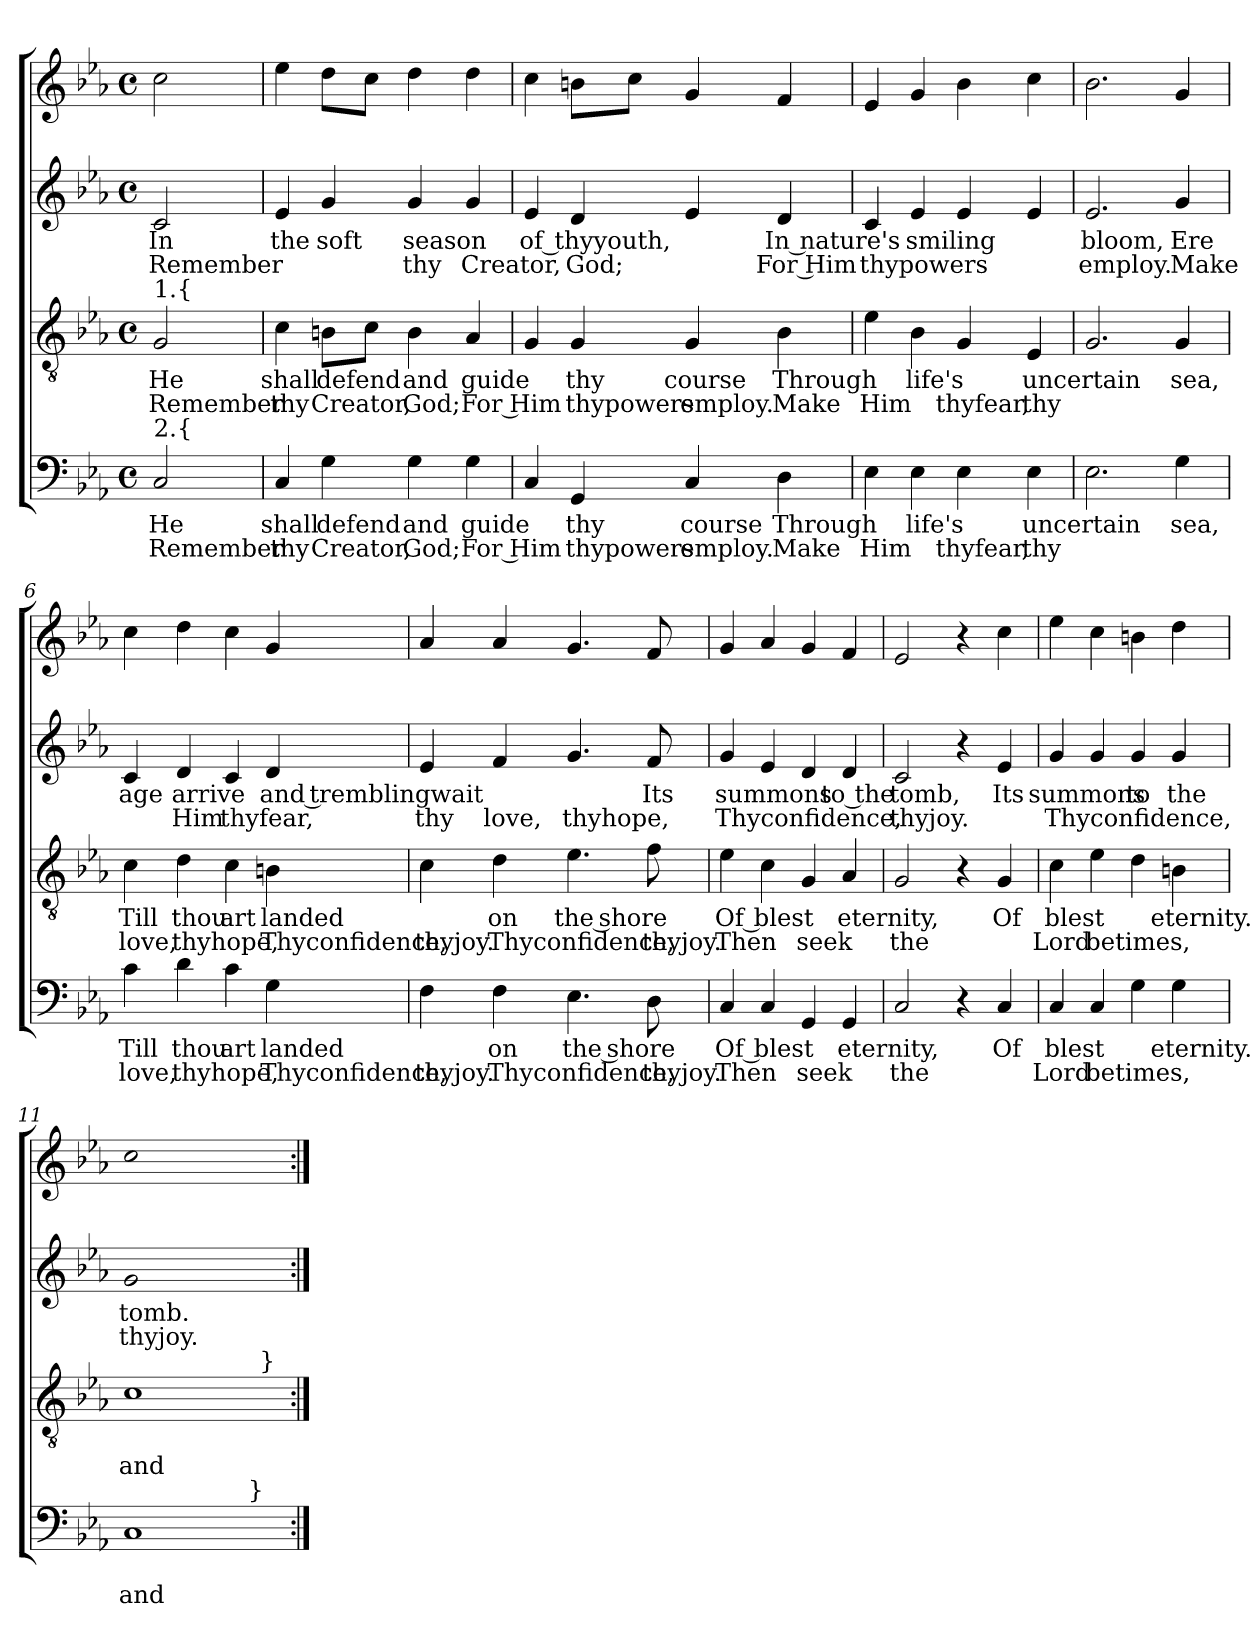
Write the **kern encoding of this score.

**kern	**text	**text	**kern	**text	**text	**kern	**text	**text	**kern
*part4	*part4	*part4	*part3	*part3	*part3	*part2	*part2	*part2	*part1
*staff4	*staff4	*staff4	*staff3	*staff3	*staff3	*staff2	*staff2	*staff2	*staff1
*clefF4	*	*	*clefGv2	*	*	*clefG2	*	*	*clefG2
*k[b-e-a-]	*	*	*k[b-e-a-]	*	*	*k[b-e-a-]	*	*	*k[b-e-a-]
*E-:	*	*	*E-:	*	*	*E-:	*	*	*E-:
*M4/4	*	*	*M4/4	*	*	*M4/4	*	*	*M4/4
*met(c)	*	*	*met(c)	*	*	*met(c)	*	*	*met(c)
=1	=1	=1	=1	=1	=1	=1	=1	=1	=1
!	!	!	!LO:TX:a:t=1.{	!	!	!	!	!	!
!LO:TX:a:t=2.{	!	!	!	!	!	!	!	!	!
!LO:N:head=open	!LO:LY:a	!LO:LY:a	!LO:N:head=open	!LO:LY:b	!LO:LY:b	!LO:N:head=open	!LO:LY:b	!LO:LY:b	!LO:N:head=open
2C/	He	Remember	2G/	He	Remember	2c/	In	Remember	2cc\
=2	=2	=2	=2	=2	=2	=2	=2	=2	=2
!LO:N:head=solid	!LO:LY:a	!LO:LY:a	!LO:N:head=solid	!LO:LY:b	!LO:LY:b	!LO:N:head=solid	!LO:LY:b	!	!LO:N:head=solid
4C/	shall	thy	4c\	shall	thy	4e-/	the	.	4ee-\
!LO:N:head=solid	!LO:LY:a	!LO:LY:a	!	!LO:LY:b	!LO:LY:b	!LO:N:head=solid	!LO:LY:b	!	!LO:N:head=solid
4G\	defend	Creator,	8Bn\L	defend	Creator,	4g/	soft	.	8dd\L
!	!	!	!LO:N:head=solid	!	!	!	!	!	!LO:N:head=solid
.	.	.	8c\J	.	.	.	.	.	8cc\J
!LO:N:head=solid	!LO:LY:a	!LO:LY:a	!	!LO:LY:b	!LO:LY:b	!LO:N:head=solid	!LO:LY:b	!LO:LY:b	!LO:N:head=solid
4G\	and	God;	4B\	and	God;	4g/	season	thy	4dd\
!LO:N:head=solid	!LO:LY:a	!LO:LY:a	!LO:N:head=solid	!LO:LY:b	!LO:LY:b	!LO:N:head=solid	!	!LO:LY:b	!LO:N:head=solid
4G\	guide	For Him	4A-/	guide	For Him	4g/	.	Creator,	4dd\
=3	=3	=3	=3	=3	=3	=3	=3	=3	=3
!LO:N:head=solid	!	!	!LO:N:head=solid	!	!	!LO:N:head=solid	!LO:LY:b:rj	!	!LO:N:head=solid
4C/	.	.	4G/	.	.	4e-/	of thyyouth,	.	4cc\
!LO:N:head=solid	!LO:LY:a	!LO:LY:a	!LO:N:head=solid	!LO:LY:b	!LO:LY:b	!LO:N:head=solid	!	!LO:LY:b	!
4GG/	thy	thypowers	4G/	thy	thypowers	4d/	.	God;	8bn\L
!	!	!	!	!	!	!	!	!	!LO:N:head=solid
.	.	.	.	.	.	.	.	.	8cc\J
!LO:N:head=solid	!LO:LY:a	!LO:LY:a	!LO:N:head=solid	!LO:LY:b	!LO:LY:b	!LO:N:head=solid	!	!	!LO:N:head=solid
4C/	course	employ.	4G/	course	employ.	4e-/	.	.	4g/
!LO:N:head=solid	!LO:LY:a	!LO:LY:a	!	!LO:LY:b	!LO:LY:b	!LO:N:head=solid	!LO:LY:b:rj	!LO:LY:b:rj	!
4D\	Through	Make	4B-\	Through	Make	4d/	In nature's	For Him	4f/
=4	=4	=4	=4	=4	=4	=4	=4	=4	=4
!LO:N:head=solid	!	!LO:LY:a	!LO:N:head=solid	!	!LO:LY:b	!LO:N:head=solid	!	!LO:LY:b	!LO:N:head=solid
4E-\	.	Him	4e-\	.	Him	4c/	.	thypowers	4e-/
!LO:N:head=solid	!LO:LY:a	!	!	!LO:LY:b	!	!LO:N:head=solid	!LO:LY:b	!	!LO:N:head=solid
4E-\	life's	.	4B-\	life's	.	4e-/	smiling	.	4g/
!LO:N:head=solid	!	!LO:LY:a	!LO:N:head=solid	!	!LO:LY:b	!LO:N:head=solid	!	!	!
4E-\	.	thyfear,	4G/	.	thyfear,	4e-/	.	.	4b-\
!LO:N:head=solid	!LO:LY:a	!LO:LY:a	!LO:N:head=solid	!LO:LY:b	!LO:LY:b	!LO:N:head=solid	!	!	!LO:N:head=solid
4E-\	uncertain	thy	4E-/	uncertain	thy	4e-/	.	.	4cc\
=5	=5	=5	=5	=5	=5	=5	=5	=5	=5
!	!	!	!LO:N:head=open	!	!	!	!LO:LY:b	!LO:LY:b	!
2.E-\	.	.	2.G/	.	.	2.e-/	bloom,	employ.	2.b->\
!LO:N:head=solid	!LO:LY:a	!	!LO:N:head=solid	!LO:LY:b	!	!LO:N:head=solid	!LO:LY:b	!LO:LY:b	!LO:N:head=solid
4G\	sea,	.	4G/	sea,	.	4g/	Ere	Make	4g/
=6	=6	=6	=6	=6	=6	=6	=6	=6	=6
!LO:N:head=solid	!LO:LY:a	!LO:LY:a	!LO:N:head=solid	!LO:LY:b	!LO:LY:b	!LO:N:head=solid	!LO:LY:b	!	!LO:N:head=solid
4c\	Till	love,	4c\	Till	love,	4c/	age	.	4cc\
!LO:N:head=solid	!LO:LY:a	!LO:LY:a	!LO:N:head=solid	!LO:LY:b	!LO:LY:b	!LO:N:head=solid	!LO:LY:b	!LO:LY:b	!LO:N:head=solid
4d\	thou	thyhope,	4d\	thou	thyhope,	4d/	arrive	Him	4dd\
!LO:N:head=solid	!LO:LY:a	!	!LO:N:head=solid	!LO:LY:b	!	!LO:N:head=solid	!	!LO:LY:b	!LO:N:head=solid
4c\	art	.	4c\	art	.	4c/	.	thyfear,	4cc\
!LO:N:head=solid	!LO:LY:a	!LO:LY:a	!	!LO:LY:b	!LO:LY:b	!LO:N:head=solid	!LO:LY:b	!	!LO:N:head=solid
4G\	landed	Thyconfidence,	4Bn\	landed	Thyconfidence,	4d/	and tremblingwait	.	4g/
=7	=7	=7	=7	=7	=7	=7	=7	=7	=7
!	!	!LO:LY:a	!LO:N:head=solid	!	!LO:LY:b	!LO:N:head=solid	!	!LO:LY:b	!LO:N:head=solid
4F\	.	thyjoy.	4c\	.	thyjoy.	4e-/	.	thy	4a-/
!	!LO:LY:a	!LO:LY:a	!LO:N:head=solid	!LO:LY:b	!LO:LY:b	!	!	!LO:LY:b	!LO:N:head=solid
4F\	on	Thyconfidence,	4d\	on	Thyconfidence,	4f/	.	love,	4a-/
!LO:N:head=solid	!LO:LY:a	!	!LO:N:head=solid	!LO:LY:b	!	!LO:N:head=solid	!	!LO:LY:b	!LO:N:head=solid
4.E-\	the shore	.	4.e-\	the shore	.	4.g/	.	thyhope,	4.g/
!LO:N:head=solid	!	!LO:LY:a	!	!	!LO:LY:b	!	!LO:LY:b	!	!
8D\	.	thyjoy.	8f\	.	thyjoy.	8f/	Its	.	8f/
=8	=8	=8	=8	=8	=8	=8	=8	=8	=8
!LO:N:head=solid	!LO:LY:a:rj	!LO:LY:a:rj	!LO:N:head=solid	!LO:LY:b:rj	!LO:LY:b:rj	!LO:N:head=solid	!LO:LY:b	!LO:LY:b	!LO:N:head=solid
4C/	Of blest	Then	4e-\	Of blest	Then	4g/	summons	Thyconfidence,	4g/
!LO:N:head=solid	!	!	!LO:N:head=solid	!	!	!LO:N:head=solid	!	!	!LO:N:head=solid
4C/	.	.	4c\	.	.	4e-/	.	.	4a-/
!LO:N:head=solid	!	!LO:LY:a:rj	!LO:N:head=solid	!	!LO:LY:b:rj	!LO:N:head=solid	!	!	!LO:N:head=solid
4GG/	.	seek	4G/	.	seek	4d/	.	.	4g/
!LO:N:head=solid	!LO:LY:a	!	!LO:N:head=solid	!LO:LY:b	!	!LO:N:head=solid	!LO:LY:b:rj	!	!
4GG/	eternity,	.	4A-/	eternity,	.	4d/	to the	.	4f/
=9	=9	=9	=9	=9	=9	=9	=9	=9	=9
!LO:N:head=open	!	!LO:LY:a	!LO:N:head=open	!	!LO:LY:b	!LO:N:head=open	!LO:LY:b	!LO:LY:b	!
2C/	.	the	2G/	.	the	2c/	tomb,	thyjoy.	2e-/
4r	.	.	4r	.	.	4r	.	.	4r
!LO:N:head=solid	!LO:LY:a	!	!LO:N:head=solid	!LO:LY:b	!	!LO:N:head=solid	!LO:LY:b	!	!LO:N:head=solid
4C/	Of	.	4G/	Of	.	4e-/	Its	.	4cc\
=10	=10	=10	=10	=10	=10	=10	=10	=10	=10
!LO:N:head=solid	!LO:LY:a	!LO:LY:a	!LO:N:head=solid	!LO:LY:b	!LO:LY:b	!LO:N:head=solid	!LO:LY:b	!LO:LY:b	!LO:N:head=solid
4C/	blest	Lord	4c\	blest	Lord	4g/	summons	Thyconfidence,	4ee->\
!LO:N:head=solid	!	!LO:LY:a:rj	!LO:N:head=solid	!	!LO:LY:b:rj	!LO:N:head=solid	!	!	!LO:N:head=solid
4C/	.	betimes,	4e-\	.	betimes,	4g/	.	.	4cc\
!LO:N:head=solid	!	!	!LO:N:head=solid	!	!	!LO:N:head=solid	!LO:LY:b	!	!
4G\	.	.	4d\	.	.	4g/	to	.	4bn\
!LO:N:head=solid	!LO:LY:a	!	!	!LO:LY:b	!	!LO:N:head=solid	!LO:LY:b	!	!LO:N:head=solid
4G\	eternity.	.	4Bn\	eternity.	.	4g/	the	.	4dd\
=11	=11	=11	=11	=11	=11	=11	=11	=11	=11
!LO:N:head=open	!	!LO:LY:a	!LO:N:head=open	!	!LO:LY:b	!LO:N:head=open	!LO:LY:b	!LO:LY:b	!LO:N:head=open
*^	*	*	*^	*	*	*	*	*	*
1C	2ryy	.	and	1c	2ryy	.	and	1g	tomb.	thyjoy.	1cc
.	4ryy	.	.	.	4ryy	.	.	.	.	.	.
.	16ryy	.	.	.	16.ryy	.	.	.	.	.	.
!	!LO:TX:a:t=}	!	!	!	!	!	!	!	!	!	!
.	8.ryy	.	.	.	.	.	.	.	.	.	.
!	!	!	!	!	!LO:TX:a:t=}	!	!	!	!	!	!
.	.	.	.	.	8ryy	.	.	.	.	.	.
.	.	.	.	.	32ryy	.	.	.	.	.	.
*v	*v	*	*	*	*	*	*	*	*	*	*
*	*	*	*v	*v	*	*	*	*	*	*
=:|!	=:|!	=:|!	=:|!	=:|!	=:|!	=:|!	=:|!	=:|!	=:|!
*-	*-	*-	*-	*-	*-	*-	*-	*-	*-
